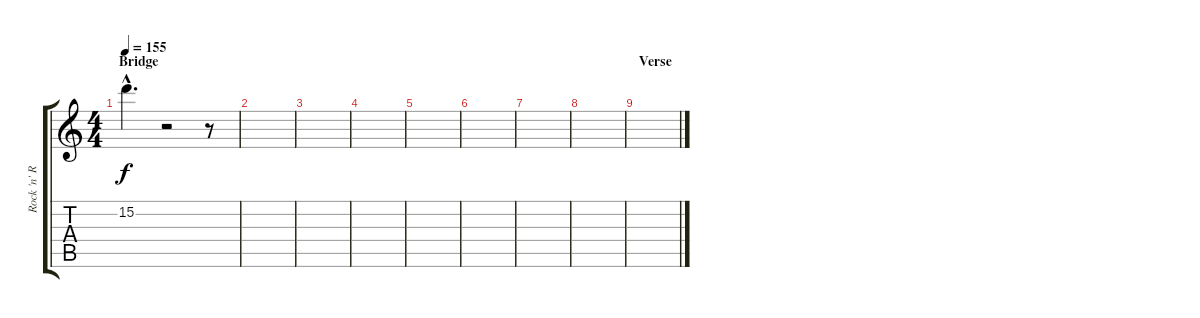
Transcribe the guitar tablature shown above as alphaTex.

\track ("Rock 'n' Rolf" "Rock 'n' R") {instrument distortionguitar}
\staff {score tabs}
\tuning (E4 B3 G3 D3 A2 E2) {hide}
\ts (4 4)
\section ("" "Bridge")
\tempo 155
\clef g2
\ks c
15.2{hac t}.4{d dy f} r.2 r.8 |
|
|
|
|
|
|
|
\section ("" "Verse")
